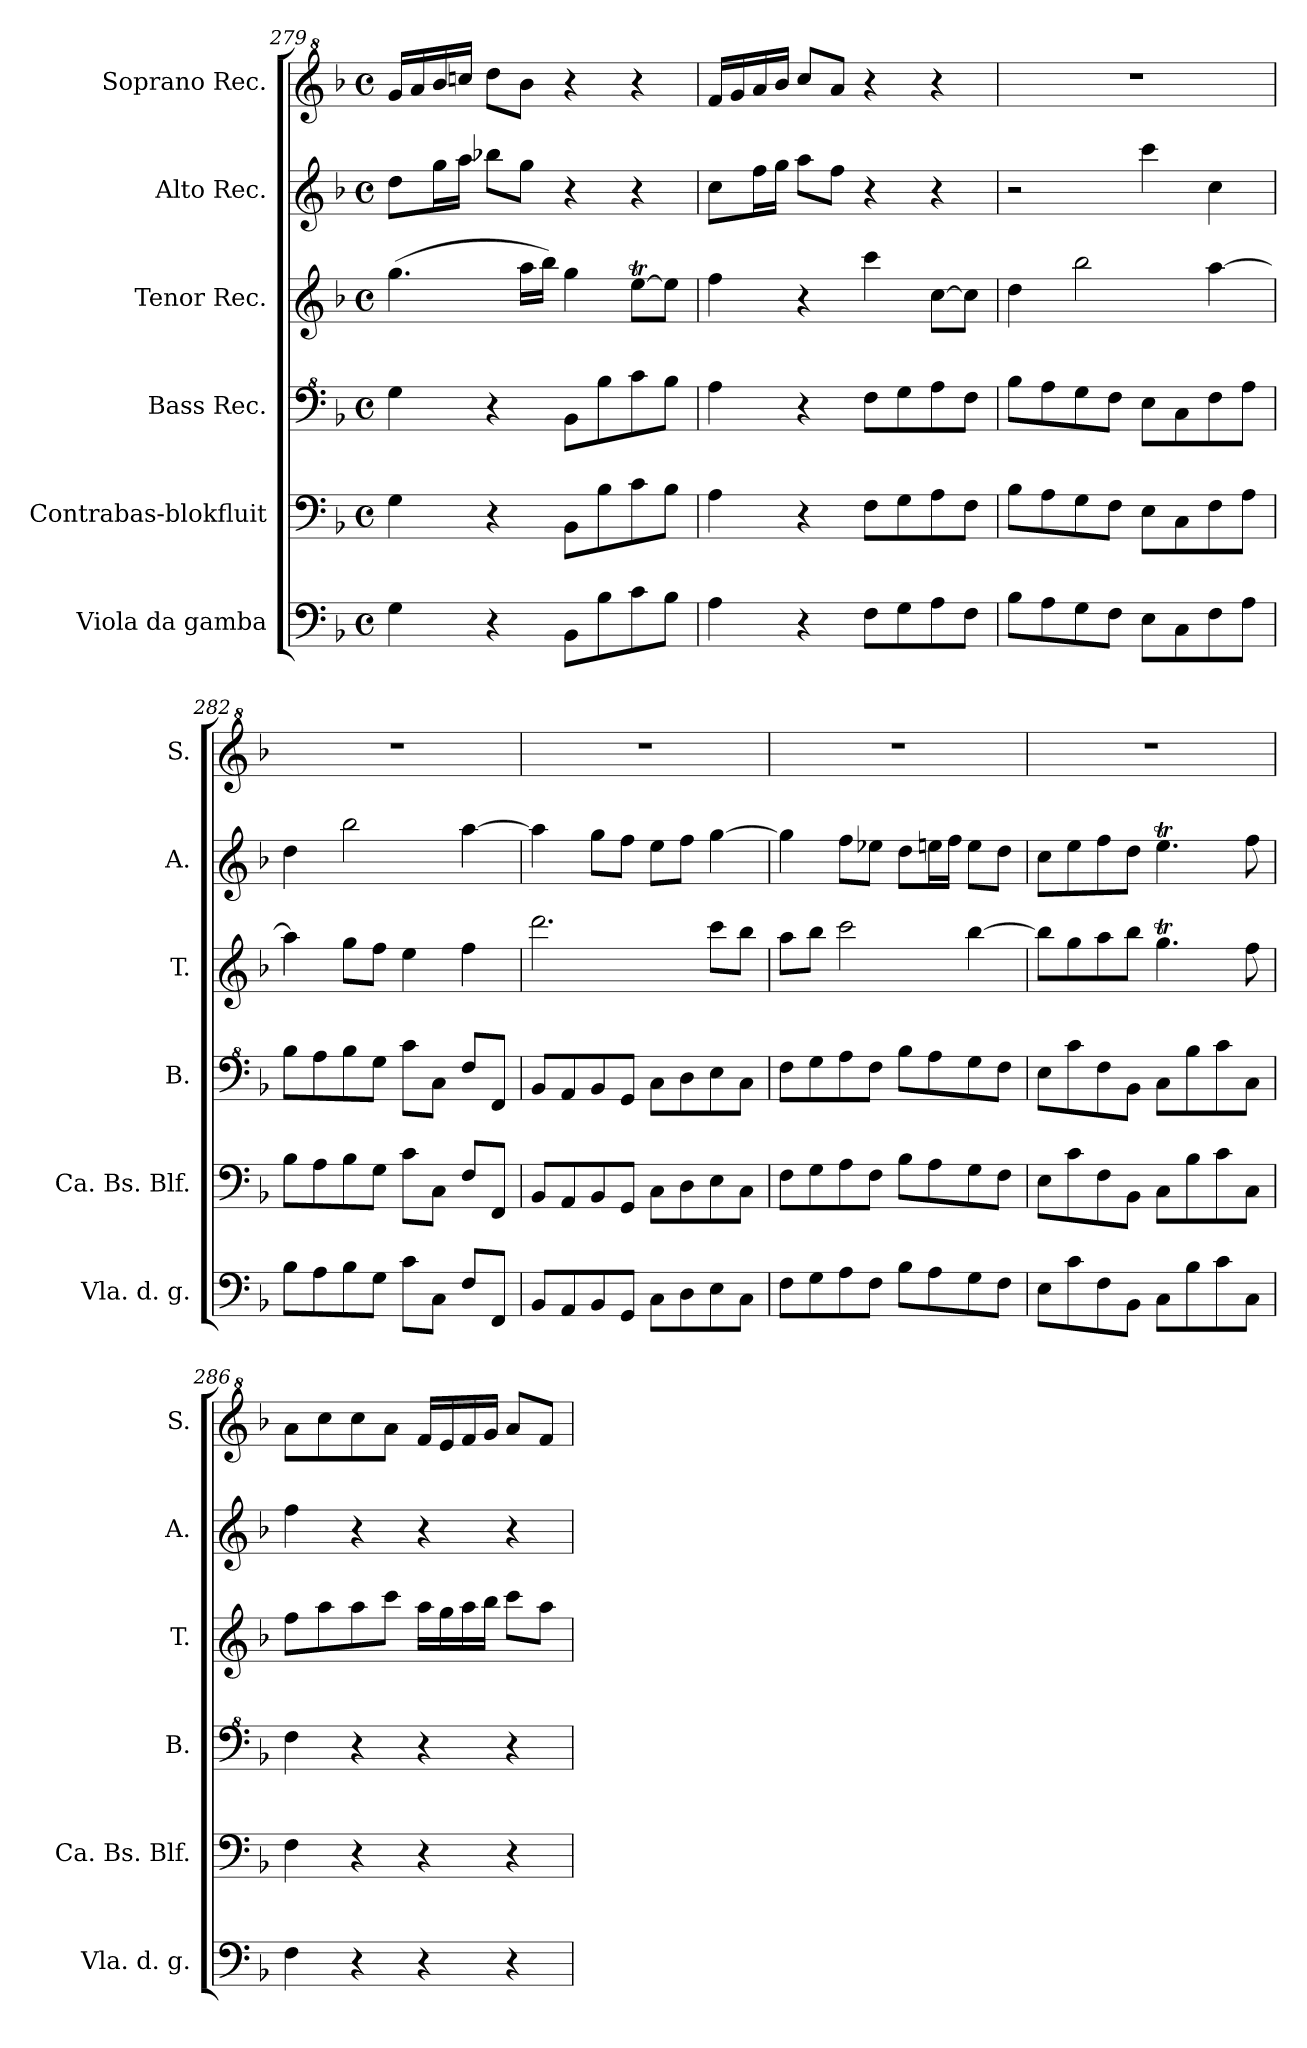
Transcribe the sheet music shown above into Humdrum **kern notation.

**kern	**kern	**kern	**kern	**kern	**kern
*part6	*part5	*part4	*part3	*part2	*part1
*staff6	*staff5	*staff4	*staff3	*staff2	*staff1
*I"Viola da gamba	*I"Contrabas-blokfluit	*I"Bass Rec.	*I"Tenor Rec.	*I"Alto Rec.	*I"Soprano Rec.
*I'Vla. d. g.	*I'Ca. Bs. Blf.	*I'B.	*I'T.	*I'A.	*I'S.
*clefF4	*clefF4	*clefF^4	*clefG2	*clefG2	*clefG^2
*k[b-]	*k[b-]	*k[b-]	*k[b-]	*k[b-]	*k[b-]
*M4/4	*M4/4	*M4/4	*M4/4	*M4/4	*M4/4
*met(c)	*met(c)	*met(c)	*met(c)	*met(c)	*met(c)
=279	=279	=279	=279	=279	=279
4G\	4G\	4g\	(>4.gg\	8dd\L	16gg/LL
.	.	.	.	.	16aa/
.	.	.	.	16gg\L	16bb-/
.	.	.	.	16aa\JJ	16cccn/JJ
4r	4r	4r	.	8bb-X\L	8ddd\L
.	.	.	16aa\LL	8gg\J	8bb-\J
.	.	.	16bb-\JJ)	.	.
8BB-\L	8BB-\L	8B-\L	4gg\	4r	4r
8B-\	8B-\	8b-\	.	.	.
8c\	8c\	8cc\	[8eet\L	4r	4r
8B-\J	8B-\J	8b-\J	8ee\J]	.	.
!!LO:LB:g=z
=280	=280	=280	=280	=280	=280
4A\	4A\	4a\	4ff\	8cc\L	16ff/LL
.	.	.	.	.	16gg/
.	.	.	.	16ff\L	16aa/
.	.	.	.	16gg\JJ	16bb-/JJ
4r	4r	4r	4r	8aa\L	8ccc/L
.	.	.	.	8ff\J	8aa/J
8F\L	8F\L	8f\L	4ccc\	4r	4r
8G\	8G\	8g\	.	.	.
8A\	8A\	8a\	[8cc\L	4r	4r
8F\J	8F\J	8f\J	8cc\J]	.	.
=281	=281	=281	=281	=281	=281
8B-\L	8B-\L	8b-\L	4dd\	2r	1r
8A\	8A\	8a\	.	.	.
8G\	8G\	8g\	2bb-\	.	.
8F\J	8F\J	8f\J	.	.	.
8E\L	8E\L	8e\L	.	4ccc\	.
8C\	8C\	8c\	.	.	.
8F\	8F\	8f\	[4aa\	4cc\	.
8A\J	8A\J	8a\J	.	.	.
=282	=282	=282	=282	=282	=282
8B-\L	8B-\L	8b-\L	4aa\]	4dd\	1r
8A\	8A\	8a\	.	.	.
8B-\	8B-\	8b-\	8gg\L	2bb-\	.
8G\J	8G\J	8g\J	8ff\J	.	.
8c\L	8c\L	8cc\L	4ee\	.	.
8C\J	8C\J	8c\J	.	.	.
8F/L	8F/L	8f/L	4ff\	[4aa\	.
8FF/J	8FF/J	8F/J	.	.	.
=283	=283	=283	=283	=283	=283
8BB-/L	8BB-/L	8B-/L	2.ddd\	4aa\]	1r
8AA/	8AA/	8A/	.	.	.
8BB-/	8BB-/	8B-/	.	8gg\L	.
8GG/J	8GG/J	8G/J	.	8ff\J	.
8C\L	8C\L	8c\L	.	8ee\L	.
8D\	8D\	8d\	.	8ff\J	.
8E\	8E\	8e\	8ccc\L	[4gg\	.
8C\J	8C\J	8c\J	8bb-\J	.	.
=284	=284	=284	=284	=284	=284
8F\L	8F\L	8f\L	8aa\L	4gg\]	1r
8G\	8G\	8g\	8bb-\J	.	.
8A\	8A\	8a\	2ccc\	8ff\L	.
8F\J	8F\J	8f\J	.	8ee-X\J	.
8B-\L	8B-\L	8b-\L	.	8dd\L	.
8A\	8A\	8a\	.	16een\L	.
.	.	.	.	16ff\JJ	.
8G\	8G\	8g\	[4bb-\	8ee\L	.
8F\J	8F\J	8f\J	.	8dd\J	.
=285	=285	=285	=285	=285	=285
8E\L	8E\L	8e\L	8bb-\L]	8cc\L	1r
8c\	8c\	8cc\	8gg\	8ee\	.
8F\	8F\	8f\	8aa\	8ff\	.
8BB-\J	8BB-\J	8B-\J	8bb-\J	8dd\J	.
8C\L	8C\L	8c\L	4.ggT\	4.eet\	.
8B-\	8B-\	8b-\	.	.	.
8c\	8c\	8cc\	.	.	.
8C\J	8C\J	8c\J	8ff\	8ff\	.
=286	=286	=286	=286	=286	=286
4F\	4F\	4f\	8ff\L	4ff\	8aa\L
.	.	.	8aa\	.	8ccc\
4r	4r	4r	8aa\	4r	8ccc\
.	.	.	8ccc\J	.	8aa\J
4r	4r	4r	16aa\LL	4r	16ff/LL
.	.	.	16gg\	.	16ee/
.	.	.	16aa\	.	16ff/
.	.	.	16bb-\JJ	.	16gg/JJ
4r	4r	4r	8ccc\L	4r	8aa/L
.	.	.	8aa\J	.	8ff/J
=	=	=	=	=	=
*-	*-	*-	*-	*-	*-
